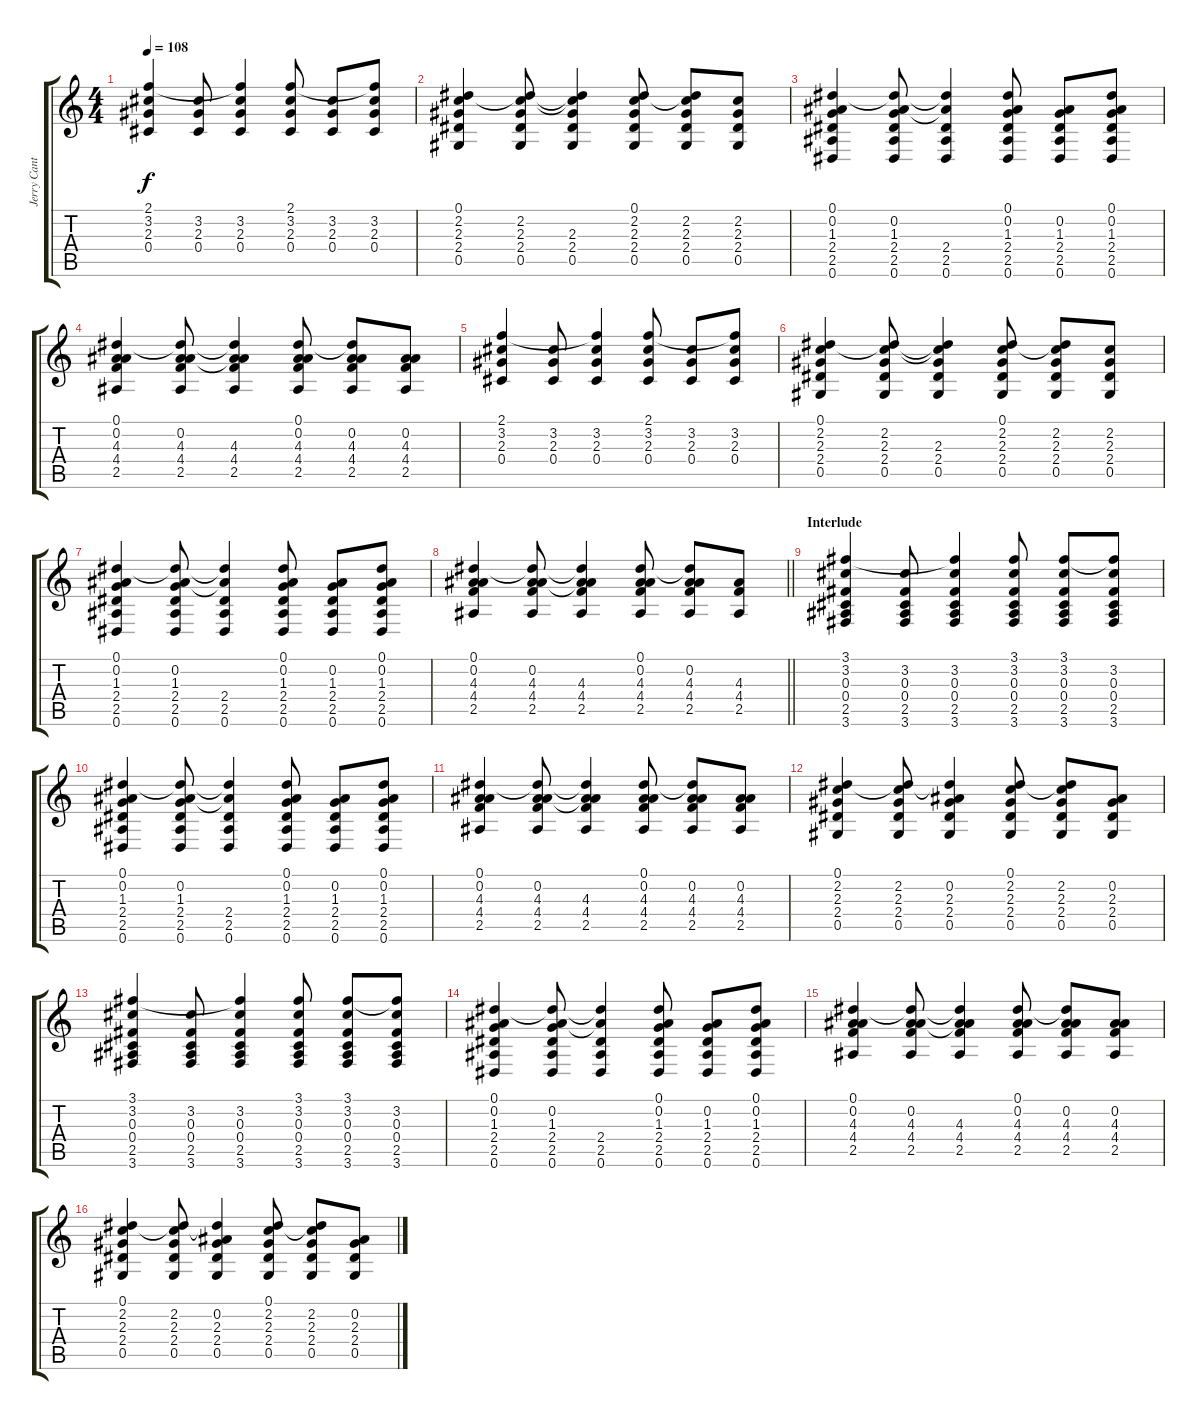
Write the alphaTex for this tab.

\track ("Jerry Cantrell" "Jerry Cant") {instrument overdrivenguitar}
\staff {score tabs}
\tuning (Eb4 Bb3 Gb3 Db3 Ab2 Eb2) {hide}
\ts (4 4)
\tempo 108
\clef g2
\ks c
(2.1 3.2 2.3 0.4).4{dy f} (3.2 2.3 0.4).8 (2.1{t} 3.2 2.3 0.4).4 (2.1 3.2 2.3 0.4).8 (3.2 2.3 0.4).8 (2.1{t} 3.2 2.3 0.4).8 |
(0.1 2.2 2.3 2.4 0.5).4 (0.1{t} 2.2 2.3 2.4 0.5).8 (0.1{t} 2.2{t} 2.3 2.4 0.5).4 (0.1 2.2 2.3 2.4 0.5).8 (0.1{t} 2.2 2.3 2.4 0.5).8 (2.2 2.3 2.4 0.5).8 |
(0.1 0.2 1.3 2.4 2.5 0.6).4 (0.1{t} 0.2 1.3 2.4 2.5 0.6).8 (0.1{t} 0.2{t} 2.4 2.5 0.6).4 (0.1 0.2 1.3 2.4 2.5 0.6).8 (0.2 1.3 2.4 2.5 0.6).8 (0.1 0.2 1.3 2.4 2.5 0.6).8 |
(0.1 0.2 4.3 4.4 2.5).4 (0.1{t} 0.2 4.3 4.4 2.5).8 (0.1{t} 0.2{t} 4.3 4.4 2.5).4 (0.1 0.2 4.3 4.4 2.5).8 (0.1{t} 0.2 4.3 4.4 2.5).8 (0.2 4.3 4.4 2.5).8 |
(2.1 3.2 2.3 0.4).4 (3.2 2.3 0.4).8 (2.1{t} 3.2 2.3 0.4).4 (2.1 3.2 2.3 0.4).8 (3.2 2.3 0.4).8 (2.1{t} 3.2 2.3 0.4).8 |
(0.1 2.2 2.3 2.4 0.5).4 (0.1{t} 2.2 2.3 2.4 0.5).8 (0.1{t} 2.2{t} 2.3 2.4 0.5).4 (0.1 2.2 2.3 2.4 0.5).8 (0.1{t} 2.2 2.3 2.4 0.5).8 (2.2 2.3 2.4 0.5).8 |
(0.1 0.2 1.3 2.4 2.5 0.6).4 (0.1{t} 0.2 1.3 2.4 2.5 0.6).8 (0.1{t} 0.2{t} 2.4 2.5 0.6).4 (0.1 0.2 1.3 2.4 2.5 0.6).8 (0.2 1.3 2.4 2.5 0.6).8 (0.1 0.2 1.3 2.4 2.5 0.6).8 |
\barLineRight lightlight
(0.1 0.2 4.3 4.4 2.5).4 (0.1{t} 0.2 4.3 4.4 2.5).8 (0.1{t} 0.2{t} 4.3 4.4 2.5).4 (0.1 0.2 4.3 4.4 2.5).8 (0.1{t} 0.2 4.3 4.4 2.5).8 (4.3 4.4 2.5).8 |
\section ("" "Interlude")
(3.1 3.2 0.3 0.4 2.5 3.6).4 (3.2 0.3 0.4 2.5 3.6).8 (3.1{t} 3.2 0.3 0.4 2.5 3.6).4 (3.1 3.2 0.3 0.4 2.5 3.6).8 (3.1 3.2 0.3 0.4 2.5 3.6).8 (3.1{t} 3.2 0.3 0.4 2.5 3.6).8 |
(0.1 0.2 1.3 2.4 2.5 0.6).4 (0.1{t} 0.2 1.3 2.4 2.5 0.6).8 (0.1{t} 0.2{t} 2.4 2.5 0.6).4 (0.1 0.2 1.3 2.4 2.5 0.6).8 (0.2 1.3 2.4 2.5 0.6).8 (0.1 0.2 1.3 2.4 2.5 0.6).8 |
(0.1 0.2 4.3 4.4 2.5).4 (0.1{t} 0.2 4.3 4.4 2.5).8 (0.1{t} 0.2{t} 4.3 4.4 2.5).4 (0.1 0.2 4.3 4.4 2.5).8 (0.1{t} 0.2 4.3 4.4 2.5).8 (0.2 4.3 4.4 2.5).8 |
(0.1 2.2 2.3 2.4 0.5).4 (0.1{t} 2.2 2.3 2.4 0.5).8 (0.1{t} 0.2 2.3 2.4 0.5).4 (0.1 2.2 2.3 2.4 0.5).8 (0.1{t} 2.2 2.3 2.4 0.5).8 (0.2 2.3 2.4 0.5).8 |
(3.1 3.2 0.3 0.4 2.5 3.6).4 (3.2 0.3 0.4 2.5 3.6).8 (3.1{t} 3.2 0.3 0.4 2.5 3.6).4 (3.1 3.2 0.3 0.4 2.5 3.6).8 (3.1 3.2 0.3 0.4 2.5 3.6).8 (3.1{t} 3.2 0.3 0.4 2.5 3.6).8 |
(0.1 0.2 1.3 2.4 2.5 0.6).4 (0.1{t} 0.2 1.3 2.4 2.5 0.6).8 (0.1{t} 0.2{t} 2.4 2.5 0.6).4 (0.1 0.2 1.3 2.4 2.5 0.6).8 (0.2 1.3 2.4 2.5 0.6).8 (0.1 0.2 1.3 2.4 2.5 0.6).8 |
(0.1 0.2 4.3 4.4 2.5).4 (0.1{t} 0.2 4.3 4.4 2.5).8 (0.1{t} 0.2{t} 4.3 4.4 2.5).4 (0.1 0.2 4.3 4.4 2.5).8 (0.1{t} 0.2 4.3 4.4 2.5).8 (0.2 4.3 4.4 2.5).8 |
(0.1 2.2 2.3 2.4 0.5).4 (0.1{t} 2.2 2.3 2.4 0.5).8 (0.1{t} 0.2 2.3 2.4 0.5).4 (0.1 2.2 2.3 2.4 0.5).8 (0.1{t} 2.2 2.3 2.4 0.5).8 (0.2 2.3 2.4 0.5).8
